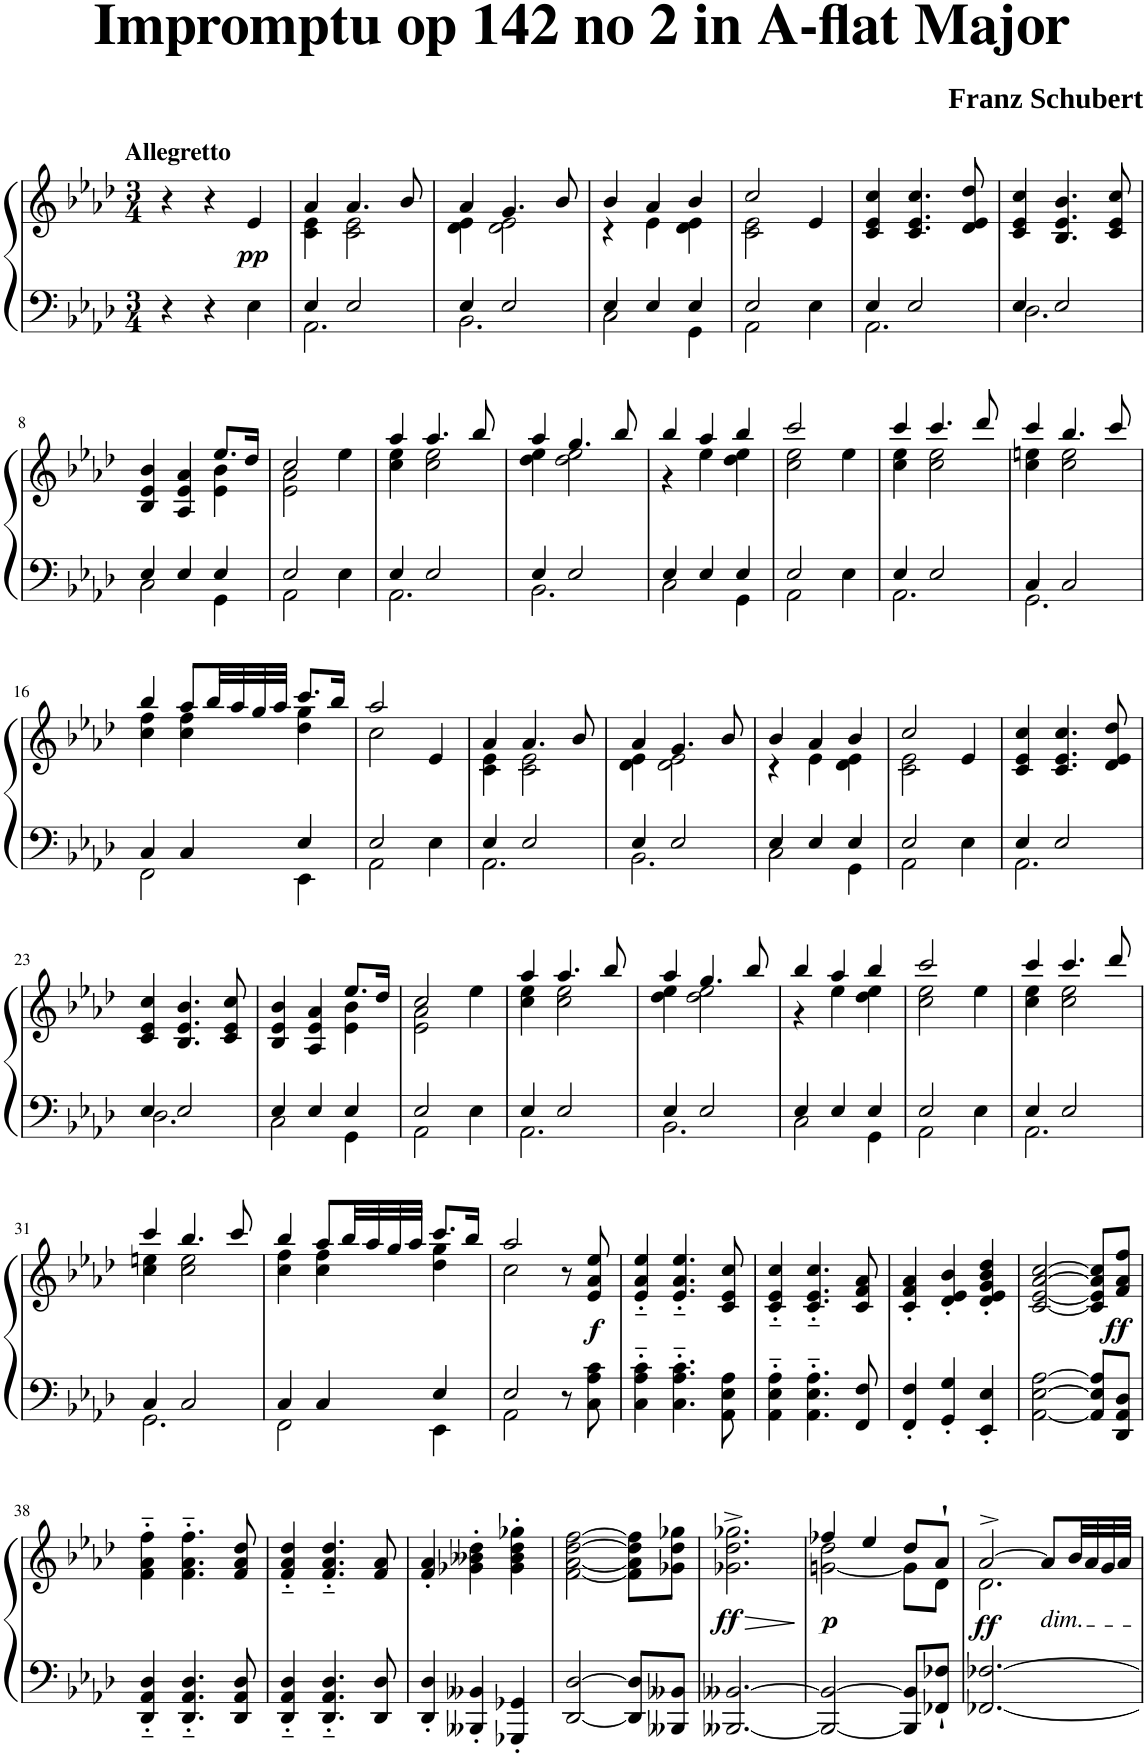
**kern	**kern	**dynam
*part1	*part1	*part1
*staff2	*staff1	*staff1/2
*I"Piano	*	*
*I'Pno.	*	*
*clefF4	*clefG2	*
*k[b-e-a-d-]	*k[b-e-a-d-]	*
*M3/4	*M3/4	*
=1	=1	=1
!	!LO:TX:a:B:t=Allegretto	!
4r	4r	.
4r	4r	.
!	!	!LO:DY:b
4E-\	4e-/	pp
=2	=2	=2
*^	*^	*
4E-/	2.AA-\	4a-/	4c\ 4e-\	.
2E-/	.	4.a-/	2c\ 2e-\	.
.	.	8b-/	.	.
=3	=3	=3	=3	=3
4E-/	2.BB-\	4a-/	4d-\ 4e-\	.
2E-/	.	4.g/	2d-\ 2e-\	.
.	.	8b-/	.	.
=4	=4	=4	=4	=4
4E-/	2C\	4b-/	4r	.
4E-/	.	4a-/	4e-\	.
4E-/	4GG\	4b-/	4d-\ 4e-\	.
=5	=5	=5	=5	=5
2E-/	2AA-\	2cc/	2c\ 2e-\	.
4E-\	4ryy	4e-/	4ryy	.
*	*	*v	*v	*
=6	=6	=6	=6
4E-/	2.AA-\	4c/ 4e-/ 4cc/	.
2E-/	.	4.c/ 4.e-/ 4.cc/	.
.	.	8d-/ 8e-/ 8dd-/	.
=7	=7	=7	=7
4E-/	2.D-\	4c/ 4e-/ 4cc/	.
2E-/	.	4.B-/ 4.e-/ 4.b-/	.
.	.	8c/ 8e-/ 8cc/	.
!!LO:LB:g=z
=8	=8	=8	=8
*	*	*^	*
4E-/	2C\	4B-/ 4e-/ 4b-/	2ryy	.
4E-/	.	4A-/ 4e-/ 4a-/	.	.
4E-/	4GG\	8.ee-/L	4e-\ 4b-\	.
.	.	16dd-/Jk	.	.
=9	=9	=9	=9	=9
2E-/	2AA-\	2cc/	2e-\ 2a-\	.
4E-\	4ryy	4ee-\	4ryy	.
=10	=10	=10	=10	=10
4E-/	2.AA-\	4aa-/	4cc\ 4ee-\	.
2E-/	.	4.aa-/	2cc\ 2ee-\	.
.	.	8bb-/	.	.
=11	=11	=11	=11	=11
4E-/	2.BB-\	4aa-/	4dd-\ 4ee-\	.
2E-/	.	4.gg/	2dd-\ 2ee-\	.
.	.	8bb-/	.	.
=12	=12	=12	=12	=12
4E-/	2C\	4bb-/	4r	.
4E-/	.	4aa-/	4ee-\	.
4E-/	4GG\	4bb-/	4dd-\ 4ee-\	.
=13	=13	=13	=13	=13
2E-/	2AA-\	2ccc/	2cc\ 2ee-\	.
4E-\	4ryy	4ee-\	4ryy	.
=14	=14	=14	=14	=14
4E-/	2.AA-\	4ccc/	4cc\ 4ee-\	.
2E-/	.	4.ccc/	2cc\ 2ee-\	.
.	.	8ddd-/	.	.
=15	=15	=15	=15	=15
4C/	2.GG\	4ccc/	4cc\ 4een\	.
2C/	.	4.bb-/	2cc\ 2ee\	.
.	.	8ccc/	.	.
!!LO:LB:g=z	!!
=16	=16	=16	=16	=16
4C/	2FF\	4bb-/	4cc\ 4ff\	.
4C/	.	8aa-/L	4cc\ 4ff\	.
.	.	32bb-/LL	.	.
.	.	32aa-/	.	.
.	.	32gg/	.	.
.	.	32aa-/JJJ	.	.
4E-/	4EE-\	8.ccc/L	4dd-\ 4gg\	.
.	.	16bb-/Jk	.	.
=17	=17	=17	=17	=17
2E-/	2AA-\	2aa-/	2cc\	.
4E-\	4ryy	4e-/	4ryy	.
=18	=18	=18	=18	=18
4E-/	2.AA-\	4a-/	4c\ 4e-\	.
2E-/	.	4.a-/	2c\ 2e-\	.
.	.	8b-/	.	.
=19	=19	=19	=19	=19
4E-/	2.BB-\	4a-/	4d-\ 4e-\	.
2E-/	.	4.g/	2d-\ 2e-\	.
.	.	8b-/	.	.
=20	=20	=20	=20	=20
4E-/	2C\	4b-/	4r	.
4E-/	.	4a-/	4e-\	.
4E-/	4GG\	4b-/	4d-\ 4e-\	.
=21	=21	=21	=21	=21
2E-/	2AA-\	2cc/	2c\ 2e-\	.
4E-\	4ryy	4e-/	4ryy	.
*	*	*v	*v	*
=22	=22	=22	=22
4E-/	2.AA-\	4c/ 4e-/ 4cc/	.
2E-/	.	4.c/ 4.e-/ 4.cc/	.
.	.	8d-/ 8e-/ 8dd-/	.
!!LO:LB:g=z
=23	=23	=23	=23
4E-/	2.D-\	4c/ 4e-/ 4cc/	.
2E-/	.	4.B-/ 4.e-/ 4.b-/	.
.	.	8c/ 8e-/ 8cc/	.
=24	=24	=24	=24
*	*	*^	*
4E-/	2C\	4B-/ 4e-/ 4b-/	2ryy	.
4E-/	.	4A-/ 4e-/ 4a-/	.	.
4E-/	4GG\	8.ee-/L	4e-\ 4b-\	.
.	.	16dd-/Jk	.	.
=25	=25	=25	=25	=25
2E-/	2AA-\	2cc/	2e-\ 2a-\	.
4E-\	4ryy	4ee-\	4ryy	.
=26	=26	=26	=26	=26
4E-/	2.AA-\	4aa-/	4cc\ 4ee-\	.
2E-/	.	4.aa-/	2cc\ 2ee-\	.
.	.	8bb-/	.	.
=27	=27	=27	=27	=27
4E-/	2.BB-\	4aa-/	4dd-\ 4ee-\	.
2E-/	.	4.gg/	2dd-\ 2ee-\	.
.	.	8bb-/	.	.
=28	=28	=28	=28	=28
4E-/	2C\	4bb-/	4r	.
4E-/	.	4aa-/	4ee-\	.
4E-/	4GG\	4bb-/	4dd-\ 4ee-\	.
=29	=29	=29	=29	=29
2E-/	2AA-\	2ccc/	2cc\ 2ee-\	.
4E-\	4ryy	4ee-\	4ryy	.
=30	=30	=30	=30	=30
4E-/	2.AA-\	4ccc/	4cc\ 4ee-\	.
2E-/	.	4.ccc/	2cc\ 2ee-\	.
.	.	8ddd-/	.	.
!!LO:LB:g=z	!!
=31	=31	=31	=31	=31
4C/	2.GG\	4ccc/	4cc\ 4een\	.
2C/	.	4.bb-/	2cc\ 2ee\	.
.	.	8ccc/	.	.
=32	=32	=32	=32	=32
4C/	2FF\	4bb-/	4cc\ 4ff\	.
4C/	.	8aa-/L	4cc\ 4ff\	.
.	.	32bb-/LL	.	.
.	.	32aa-/	.	.
.	.	32gg/	.	.
.	.	32aa-/JJJ	.	.
4E-/	4EE-\	8.ccc/L	4dd-\ 4gg\	.
.	.	16bb-/Jk	.	.
=33	=33	=33	=33	=33
2E-/	2AA-\	2aa-/	2cc\	.
8r	4ryy	8r	4ryy	.
!	!	!	!	!LO:DY:b
8C\ 8A-\ 8c\	.	8e-/ 8a-/ 8ee-/	.	f
*v	*v	*	*	*
*	*v	*v	*
=34	=34	=34
4C\'~ 4A-\'~ 4c\'~	4e-/'~ 4a-/'~ 4ee-/'~	.
4.C\'~ 4.A-\'~ 4.c\'~	4.e-/'~ 4.a-/'~ 4.ee-/'~	.
8AA-\ 8E-\ 8A-\	8c/ 8e-/ 8cc/	.
=35	=35	=35
4AA-\'~ 4E-\'~ 4A-\'~	4c/'~ 4e-/'~ 4cc/'~	.
4.AA-\'~ 4.E-\'~ 4.A-\'~	4.c/'~ 4.e-/'~ 4.cc/'~	.
8FF/ 8F/	8c/ 8f/ 8a-/	.
=36	=36	=36
4FF/' 4F/'	4c/' 4f/' 4a-/'	.
4GG/' 4G/'	4d-/' 4e-/' 4b-/'	.
4EE-/' 4E-/'	4d-/' 4e-/' 4g/' 4b-/' 4dd-/'	.
=37	=37	=37
[2AA-\ [2E-\ [2A-\	[2c/ [2e-/ [2a-/ [2cc/	.
8AA-/] 8E-/] 8A-/]L	8c/] 8e-/] 8a-/] 8cc/]L	.
!	!	!LO:DY:b
8DD-/ 8AA-/ 8D-/J	8f/ 8a-/ 8ff/J	ff
!!LO:LB:g=z
=38	=38	=38
4DD-/'~ 4AA-/'~ 4D-/'~	4f\'~ 4a-\'~ 4ff\'~	.
4.DD-/'~ 4.AA-/'~ 4.D-/'~	4.f\'~ 4.a-\'~ 4.ff\'~	.
8DD-/ 8AA-/ 8D-/	8f/ 8a-/ 8dd-/	.
=39	=39	=39
4DD-/'~ 4AA-/'~ 4D-/'~	4f/'~ 4a-/'~ 4dd-/'~	.
4.DD-/'~ 4.AA-/'~ 4.D-/'~	4.f/'~ 4.a-/'~ 4.dd-/'~	.
8DD-/ 8D-/	8f/ 8a-/	.
=40	=40	=40
4DD-/' 4D-/'	4f/' 4a-/'	.
4BBB--X/' 4BB--X/'	4g-X\' 4b--X\' 4dd-\'	.
4GGG-X/' 4GG-X/'	4g-\' 4b--\' 4dd-\' 4gg-X\'	.
=41	=41	=41
[2DD-/ [2D-/	[2f\ [2a-\ [2dd-\ [2ff\	.
8DD-/] 8D-/]L	8f\] 8a-\] 8dd-\] 8ff\]L	.
8BBB--X/ 8BB--X/J	8g-X\ 8dd-\ 8gg-X\J	.
=42	=42	=42
!	!	!LO:HP:b
!	!	!LO:DY:n=1:b
[2.BBB--X/ [2.BB--X/	2.g-X\^ 2.dd-\^ 2.gg-X\^	> ff
.	.	]
=43	=43	=43
*	*^	*
!	!	!	!LO:DY:b
2BBB--/_ 2BB--/_	4ff-X/	[2gn\ 2dd-\	p
.	4ee-/	.	.
8BBB--/] 8BB--/]L	8dd-/L	8g\L]	.
8FF-X/` 8F-X/`J	8a-`/J	8d-\J	.
=44	=44	=44	=44
!	!	!	!LO:DY:b
[2.FF-X/ [2.F-X/	[2a-^/	2.d-\	ff
!	!LO:TX:b:i:t=dim.	!	!
.	8a-/L]	.	.
.	32b-/LL	.	.
.	32a-/	.	.
.	32g/	.	.
.	32a-/JJJ	.	.
*	*v	*v	*
=	=	=
*-	*-	*-
